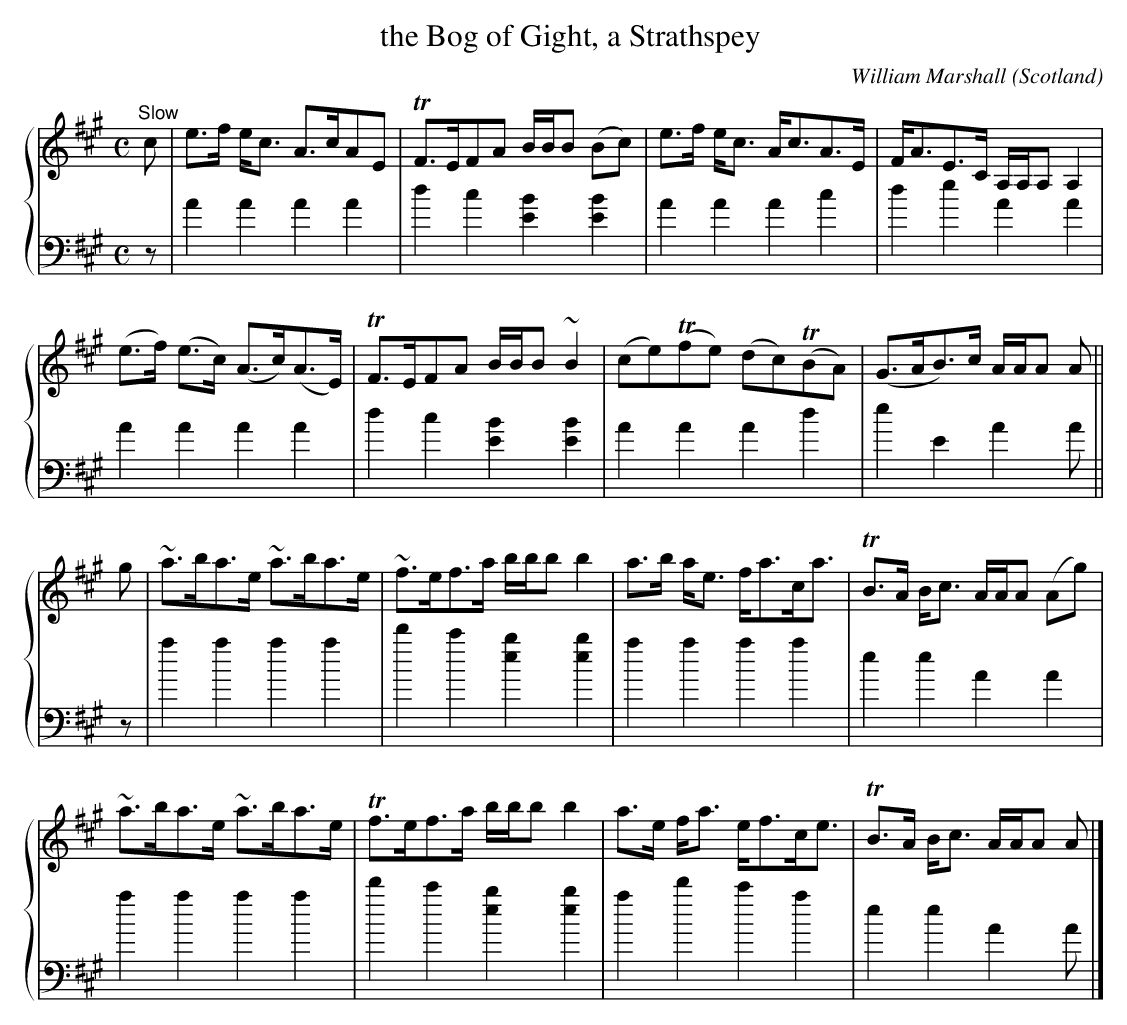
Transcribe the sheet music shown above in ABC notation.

X:1
T:the Bog of Gight, a Strathspey
C:William Marshall
L:1/8
M:C
O:Scotland
K:A
%%staves {1 2}
V:1
"^Slow"
c  | \
e>f e<c A>cAE | !trill!F>EFA B/B/B (Bc) | \
e>f e<c A<cA>E | F<AE>C A,/A,/A, A,2 |
(e>f) (e>c) (A>c)(A>E) | !trill!F>EFA B/B/B ~B2 | \
(ce)(!trill!fe) (dc)(!trill!BA) | (G>AB)>c A/A/A A ||
g | \
~a>ba>e ~a>ba>e | ~f>ef>a b/b/b b2 | \
a>b a<e f<ac<a | !trill!B>A B<c A/A/A (Ag) |
~a>ba>e ~a>ba>e | !trill!f>ef>a b/b/b b2 | \
a>e f<a e<fc<e | !trill!B>A B<c A/A/A A |]
V:2 clef=bass
L:1/4
z/ | AAAA | dc[EB][EB] | AAAc | deAA | AAAA | dc[EB][EB] | AAAd | eEAA/ || \
z/ | aaaa | d'c'[eb][eb] | aaaa | eeAA | aaaa | d'c'[eb][eb] | ad'c'a | eeAA/ |]
